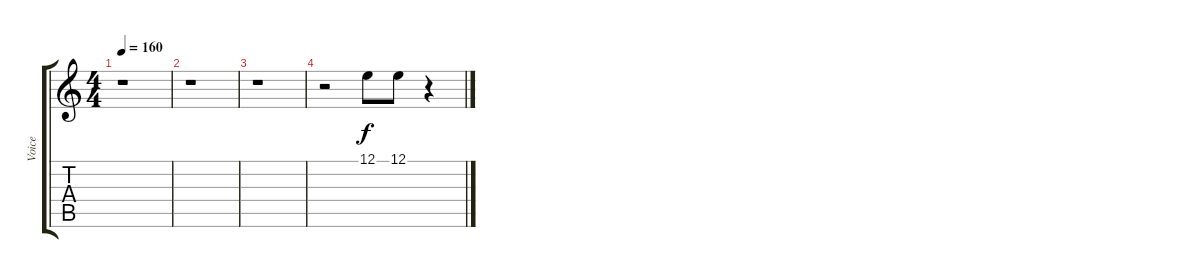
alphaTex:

\track ("Voice" "Voice") {instrument lead6voice}
\staff {score tabs}
\tuning (E4 B3 G3 D3 A2 E2) {hide}
\ts (4 4)
\tempo 160
\clef g2
\ks c
r.1{dy f} |
r.1 |
r.1 |
r.2 12.1.8 12.1.8 r.4
